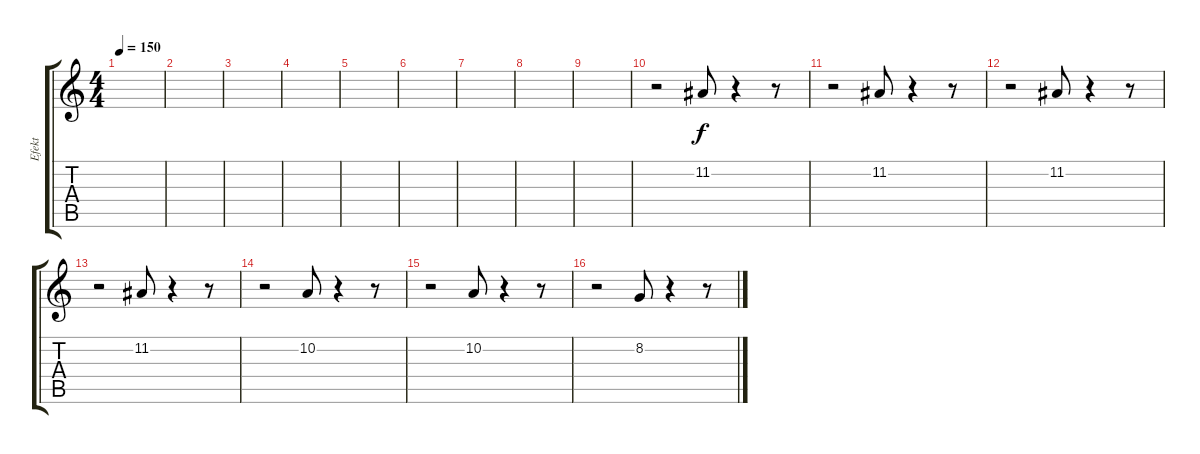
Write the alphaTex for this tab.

\track ("Efekt" "Efekt") {instrument stringensemble1}
\staff {score tabs}
\tuning (E4 B3 G3 D3 A2 E2) {hide}
\ts (4 4)
\tempo 150
\clef g2
\ks c
|
|
|
|
|
|
|
|
|
r.2{instrument whistle} 11.2.8 r.4 r.8 |
r.2 11.2.8 r.4 r.8 |
r.2 11.2.8 r.4 r.8 |
r.2 11.2.8 r.4 r.8 |
r.2 10.2.8 r.4 r.8 |
r.2 10.2.8 r.4 r.8 |
r.2 8.2.8 r.4 r.8
